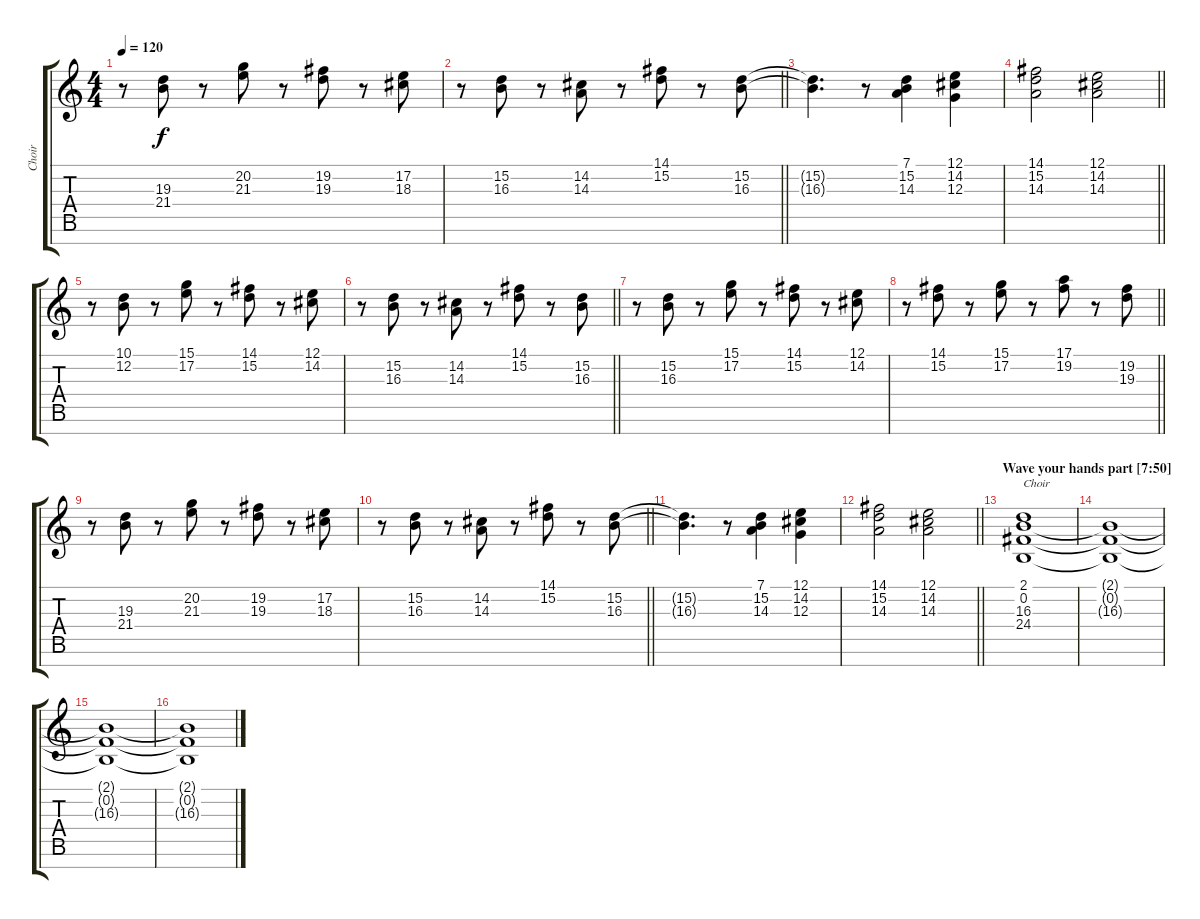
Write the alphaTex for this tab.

\track ("Choir" "Choir") {instrument choiraahs}
\staff {score tabs}
\tuning (E4 B3 G3 D3 A2 E2 B1) {hide}
\ts (4 4)
\tempo 120
\clef g2
\ks c
r.8{dy f} (19.3 21.4).8 r.8 (20.2 21.3).8 r.8 (19.2 19.3).8 r.8 (17.2 18.3).8 |
\barLineRight lightlight
r.8 (15.2 16.3).8 r.8 (14.2 14.3).8 r.8 (14.1 15.2).8 r.8 (15.2 16.3).8 |
(15.2{t} 16.3{t}).4{d} r.8 (7.1 15.2 14.3).4 (12.1 14.2 12.3).4 |
\barLineRight lightlight
(14.1 15.2 14.3).2 (12.1 14.2 14.3).2 |
r.8 (10.1 12.2).8 r.8 (15.1 17.2).8 r.8 (14.1 15.2).8 r.8 (12.1 14.2).8 |
\barLineRight lightlight
r.8 (15.2 16.3).8 r.8 (14.2 14.3).8 r.8 (14.1 15.2).8 r.8 (15.2 16.3).8 |
r.8 (15.2 16.3).8 r.8 (15.1 17.2).8 r.8 (14.1 15.2).8 r.8 (12.1 14.2).8 |
\barLineRight lightlight
r.8 (14.1 15.2).8 r.8 (15.1 17.2).8 r.8 (17.1 19.2).8 r.8 (19.2 19.3).8 |
r.8 (19.3 21.4).8 r.8 (20.2 21.3).8 r.8 (19.2 19.3).8 r.8 (17.2 18.3).8 |
\barLineRight lightlight
r.8 (15.2 16.3).8 r.8 (14.2 14.3).8 r.8 (14.1 15.2).8 r.8 (15.2 16.3).8 |
(15.2{t} 16.3{t}).4{d} r.8 (7.1 15.2 14.3).4 (12.1 14.2 12.3).4 |
\barLineRight lightlight
(14.1 15.2 14.3).2 (12.1 14.2 14.3).2 |
\section ("" "Wave your hands part [7:50]")
(2.1 0.2 16.3 24.4).1{txt "Choir" volume 10 instrument choiraahs} |
(2.1{t} 0.2{t} 16.3{t}).1 |
(2.1{t} 0.2{t} 16.3{t}).1 |
(2.1{t} 0.2{t} 16.3{t}).1
